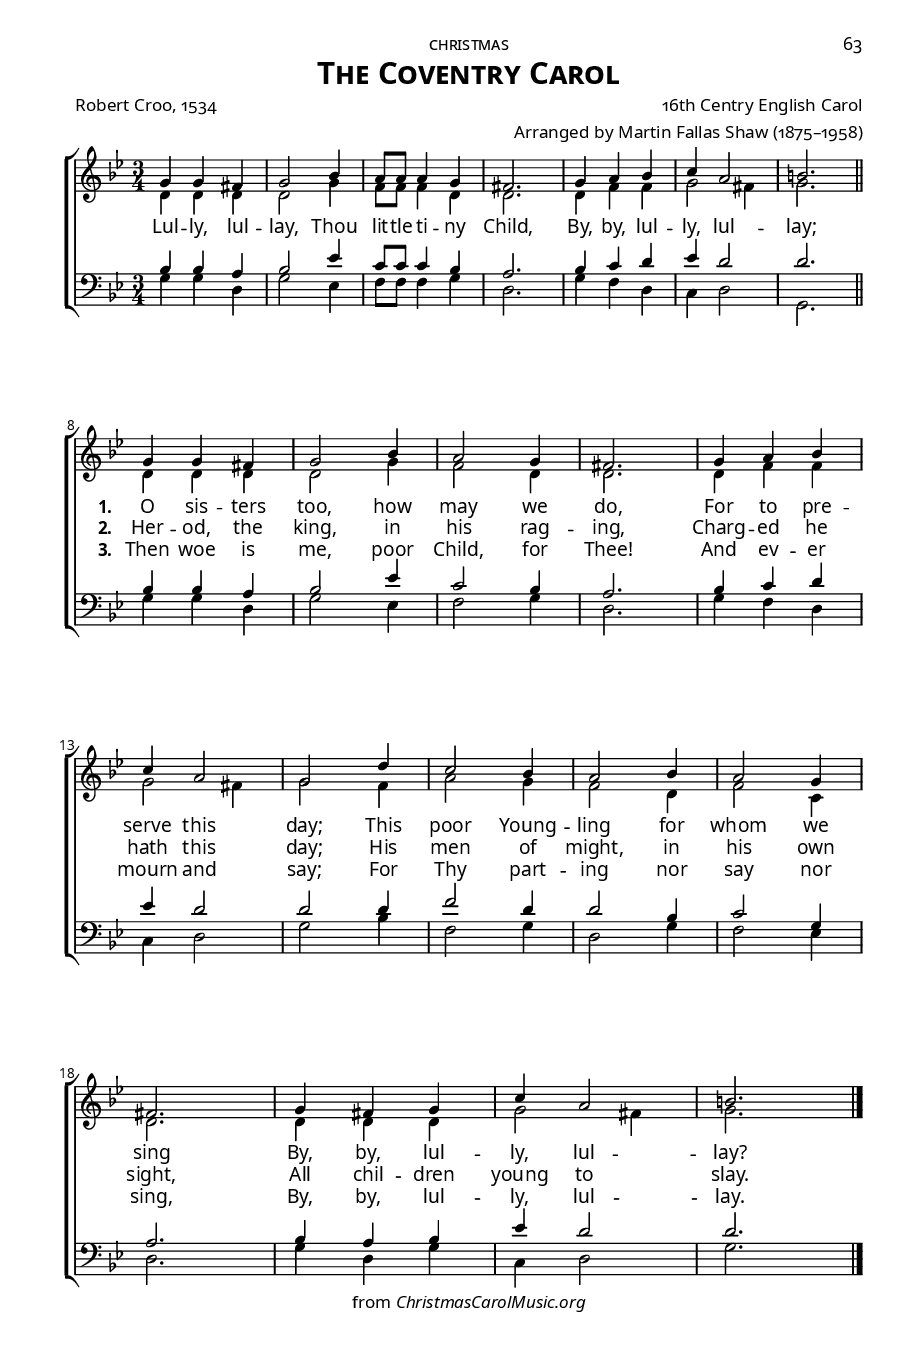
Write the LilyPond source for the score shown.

\version "2.14.2"
\include "util.ly"
\header {
  title = \markup{\override #'(font-name . "Garamond Premier Pro Semibold"){ \abs-fontsize #15 \smallCapsOldStyle"The Coventry Carol"}}
  poet = \markup\oldStyleNum"Robert Croo, 1534"
  composer = \markup\oldStyleNum"16th Centry English Carol"
  arranger = \markup\oldStyleNum"Arranged by Martin Fallas Shaw (1875–1958)"
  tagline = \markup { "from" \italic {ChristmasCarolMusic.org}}
}
\paper {
  paper-height = 9\in
  paper-width = 6\in
  indent = 0\in
  %system-system-spacing = #'((basic-distance . 10) (padding . 0))
  %system-system-spacing =
  %  #'((basic-distance . 0)
  %     (minimum-distance . 0)
  %     (padding . -0.35)
  %     (stretchability . 100))
  ragged-last-bottom = ##f
  ragged-bottom = ##f
  two-sided = ##t
  inner-margin = 0.5\in
  outer-margin = 0.25\in
  top-margin = 0.25\in
  bottom-margin = 0.25\in
  first-page-number = #063
  print-first-page-number = ##t
  headerLine = \markup{\override #'(font-name . "Garamond Premier Pro") \smallCapsOldStyle"christmas"}
  oddHeaderMarkup = \markup\fill-line{
     \override #'(font-name . "Garamond Premier Pro")\abs-fontsize #8.5
     \combine 
        \fill-line{"" \on-the-fly #print-page-number-check-first
        \oldStylePageNum""
        }
        \fill-line{\headerLine}
  }
  evenHeaderMarkup = \markup {
     \override #'(font-name . "Garamond Premier Pro")\abs-fontsize #8.5
     \combine
        \on-the-fly #print-page-number-check-first
        \oldStylePageNum""
        \fill-line{\headerLine}
  }
}
#(set-global-staff-size 15) \paper{ #(define fonts (make-pango-font-tree "GoudyOlSt BT" "Garamond Premier Pro" "Garamond Premier Pro" (/ 15 20))) }
global = {
  \key bes \major
  \time 3/4
}

sopMusic = \relative c'' {
  g4 g fis |
  g2 bes4 |
  a8 a a4 g |
  fis2. |
  g4 a bes |
  c a2 |
  b2. \bar "||" \break
  
  g4 g fis |
  g2 bes4 |
  a2 g4 |
  fis2. |
  g4 a bes | \break
  c a2 |
  g2 d'4 |
  
  c2 bes4 |
  a2 bes4 |
  a2 g4 | \break
  fis2. |
  g4 fis g |
  c a2 |
  b2. \bar "|."
}
sopWords = \lyricmode {
  
}

altoMusic = \relative c' {
  d4 d d |
  d2 g4 |
  f8 f f4 d |
  d2. |
  d4 f f |
  g2 fis4 |
  g2. |
  
  d4 d d |
  d2 g4 |
  f2 d4 |
  d2. |
  d4 f f |
  g2 fis4 |
  g2 f4 |
  
  a2 g4 |
  f2 d4 |
  f2 c4 |
  d2. |
  d4 d d |
  g2 fis4 |
  g2. \bar "|."
}
altoWords = \lyricmode {
  \dropLyricsXI
  Lul -- ly, lul -- lay, Thou lit -- tle ti -- ny Child,
  By, by, lul -- ly, lul -- lay;
  
  \set stanza = #"1. "
  O sis -- ters too, how may we do,
  For to pre -- serve this day;
  This poor Young -- ling for whom we sing
  By, by, lul -- ly, lul -- lay?
}
altoWordsII = \lyricmode {
  \dropLyricsXI
  \repeat unfold 16 { \skip 1 }
  \set stanza = #"2. "
  Her -- od, the king, in his rag -- ing,
  Charg -- ed he hath this day;
  His men of might, in his own sight,
  All chil -- dren young to slay.
}
altoWordsIII = \lyricmode {
  \dropLyricsXI
  \repeat unfold 16 { \skip 1 }
  \set stanza = #"3. "
  Then woe is me, poor Child, for Thee!
  And ev -- er mourn and say;
  For Thy part -- ing nor say nor sing,
  By, by, lul -- ly, lul -- lay.
}
altoWordsIV = \lyricmode {
  \repeat unfold 2 { \skip 1 }
  \set stanza = #"4. "
  
}

tenorMusic = \relative c' {
  bes4 bes a |
  bes2 ees4 |
  c8 c c4 bes |
  a2. |
  bes4 c d |
  ees4 d2 |
  d2. |
  
  bes4 bes a |
  bes2 ees4 |
  c2 bes4 |
  a2. |
  bes4 c d |
  ees4 d2 |
  d d4 |
  
  f2 d4 |
  d2 bes4 |
  c2 g4 |
  a2. |
  bes4 a bes |
  ees d2 |
  d2. \bar "|."
}
tenorWords = \lyricmode {

}

bassMusic = \relative c' {
  g4 g d |
  g2 ees4 |
  f8 f f4 g |
  d2. |
  g4 f d |
  c d2 |
  g,2. |
  
  g'4 g d |
  g2 ees4 |
  f2 g4 |
  d2. |
  g4 f d |
  c d2 |
  g bes4 |
  
  f2 g4 |
  d2 g4 |
  f2 ees4 |
  d2. |
  g4 d g |
  c, d2 |
  g2. \bar "|."
}
bassWords = \lyricmode {

}

\score {
  <<
   \new ChoirStaff <<
%    \new Lyrics = sopranos \with { \override VerticalAxisGroup #'nonstaff-relatedstaff-spacing = #'((basic-distance . 1)) }
    \new Staff = women <<
      \new Voice = "sopranos" { \voiceOne << \global \sopMusic >> }
      \new Voice = "altos" { \voiceTwo << \global \altoMusic >> }
    >>
    \new Lyrics \with { alignAboveContext = #"women" \override VerticalAxisGroup #'nonstaff-relatedstaff-spacing = #'((basic-distance . 1))} \lyricsto "sopranos" \sopWords
    \new Lyrics = "altosIV"  \with { alignBelowContext = #"women" } \lyricsto "sopranos" \altoWordsIV
    \new Lyrics = "altosIII"  \with { alignBelowContext = #"women" } \lyricsto "sopranos" \altoWordsIII
    \new Lyrics = "altosII"  \with { alignBelowContext = #"women" } \lyricsto "sopranos" \altoWordsII
    \new Lyrics = "altos"  \with { alignBelowContext = #"women" \override VerticalAxisGroup #'nonstaff-relatedstaff-spacing = #'((padding . -0.5)) } \lyricsto "sopranos" \altoWords
   \new Staff = men <<
      \clef bass
      \new Voice = "tenors" { \voiceOne << \global \tenorMusic >> }
      \new Voice = "basses" { \voiceTwo << \global \bassMusic >> }
    >>
    \new Lyrics \with { alignAboveContext = #"men" \override VerticalAxisGroup #'nonstaff-relatedstaff-spacing = #'((basic-distance . 1)) } \lyricsto "tenors" \tenorWords
    \new Lyrics \with { alignBelowContext = #"men" \override VerticalAxisGroup #'nonstaff-relatedstaff-spacing = #'((basic-distance . 1)) } \lyricsto "basses" \bassWords
  >>
%    \new PianoStaff << \new Staff { \new Voice { \pianoRH } } \new Staff { \clef "bass" \pianoLH } >>
  >>
  \layout {
    \context {
      \Score
      %\override SpacingSpanner #'base-shortest-duration = #(ly:make-moment 1 8)
      %\override SpacingSpanner #'common-shortest-duration = #(ly:make-moment 1 4)
    }
    \context {
      % Remove all empty staves
      % \Staff \RemoveEmptyStaves \override VerticalAxisGroup #'remove-first = ##t
    }
  }
  \midi {
    %\tempo 4 = 90
    \set Staff.midiInstrument = "flute"
  
    \context {
      \Voice
      \remove "Dynamic_performer"
    }
  }
}
